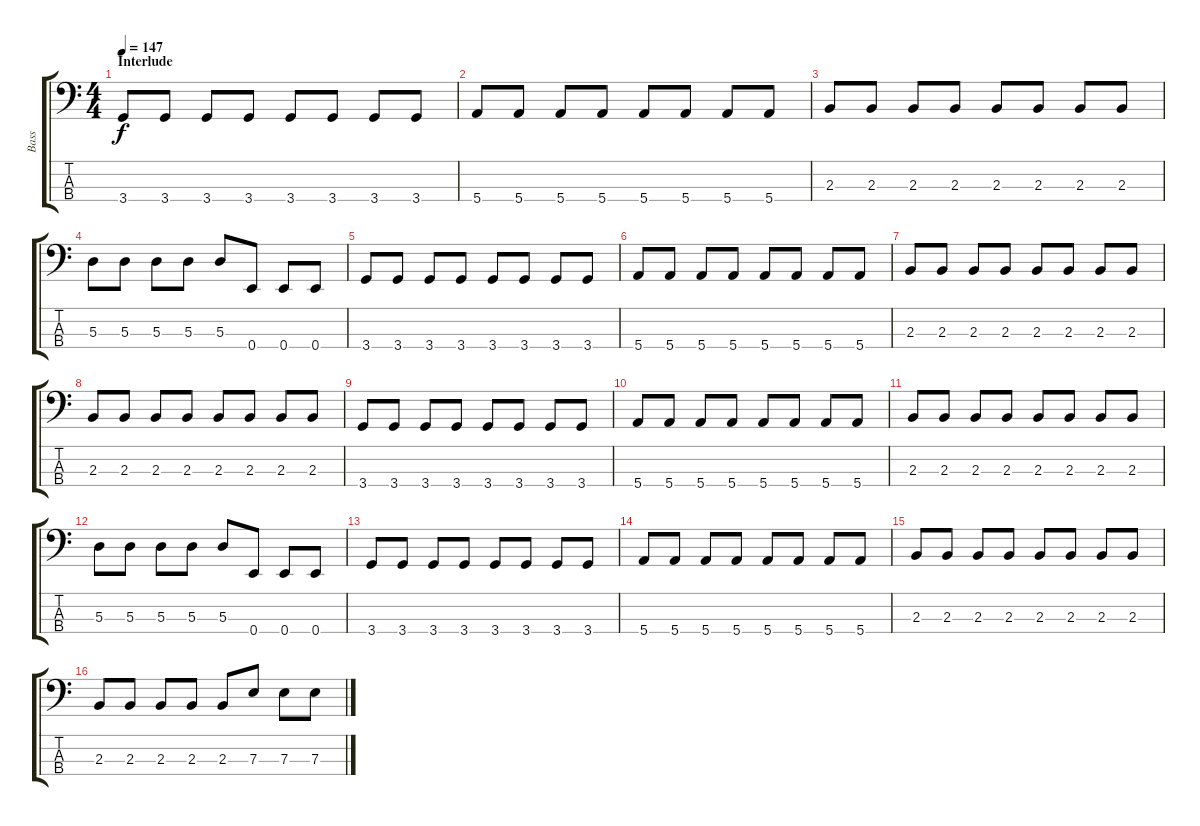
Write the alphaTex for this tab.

\track ("Bass" "Bass") {instrument electricbasspick}
\staff {score tabs}
\tuning (G2 D2 A1 E1) {hide}
\ts (4 4)
\section ("" "Interlude")
\tempo 147
\clef f4
\ks c
3.4.8{dy f} 3.4.8 3.4.8 3.4.8 3.4.8 3.4.8 3.4.8 3.4.8 |
5.4.8 5.4.8 5.4.8 5.4.8 5.4.8 5.4.8 5.4.8 5.4.8 |
2.3.8 2.3.8 2.3.8 2.3.8 2.3.8 2.3.8 2.3.8 2.3.8 |
5.3.8 5.3.8 5.3.8 5.3.8 5.3.8 0.4.8 0.4.8 0.4.8 |
3.4.8 3.4.8 3.4.8 3.4.8 3.4.8 3.4.8 3.4.8 3.4.8 |
5.4.8 5.4.8 5.4.8 5.4.8 5.4.8 5.4.8 5.4.8 5.4.8 |
2.3.8 2.3.8 2.3.8 2.3.8 2.3.8 2.3.8 2.3.8 2.3.8 |
2.3.8 2.3.8 2.3.8 2.3.8 2.3.8 2.3.8 2.3.8 2.3.8 |
3.4.8 3.4.8 3.4.8 3.4.8 3.4.8 3.4.8 3.4.8 3.4.8 |
5.4.8 5.4.8 5.4.8 5.4.8 5.4.8 5.4.8 5.4.8 5.4.8 |
2.3.8 2.3.8 2.3.8 2.3.8 2.3.8 2.3.8 2.3.8 2.3.8 |
5.3.8 5.3.8 5.3.8 5.3.8 5.3.8 0.4.8 0.4.8 0.4.8 |
3.4.8 3.4.8 3.4.8 3.4.8 3.4.8 3.4.8 3.4.8 3.4.8 |
5.4.8 5.4.8 5.4.8 5.4.8 5.4.8 5.4.8 5.4.8 5.4.8 |
2.3.8 2.3.8 2.3.8 2.3.8 2.3.8 2.3.8 2.3.8 2.3.8 |
2.3.8 2.3.8 2.3.8 2.3.8 2.3.8 7.3.8 7.3.8 7.3.8
